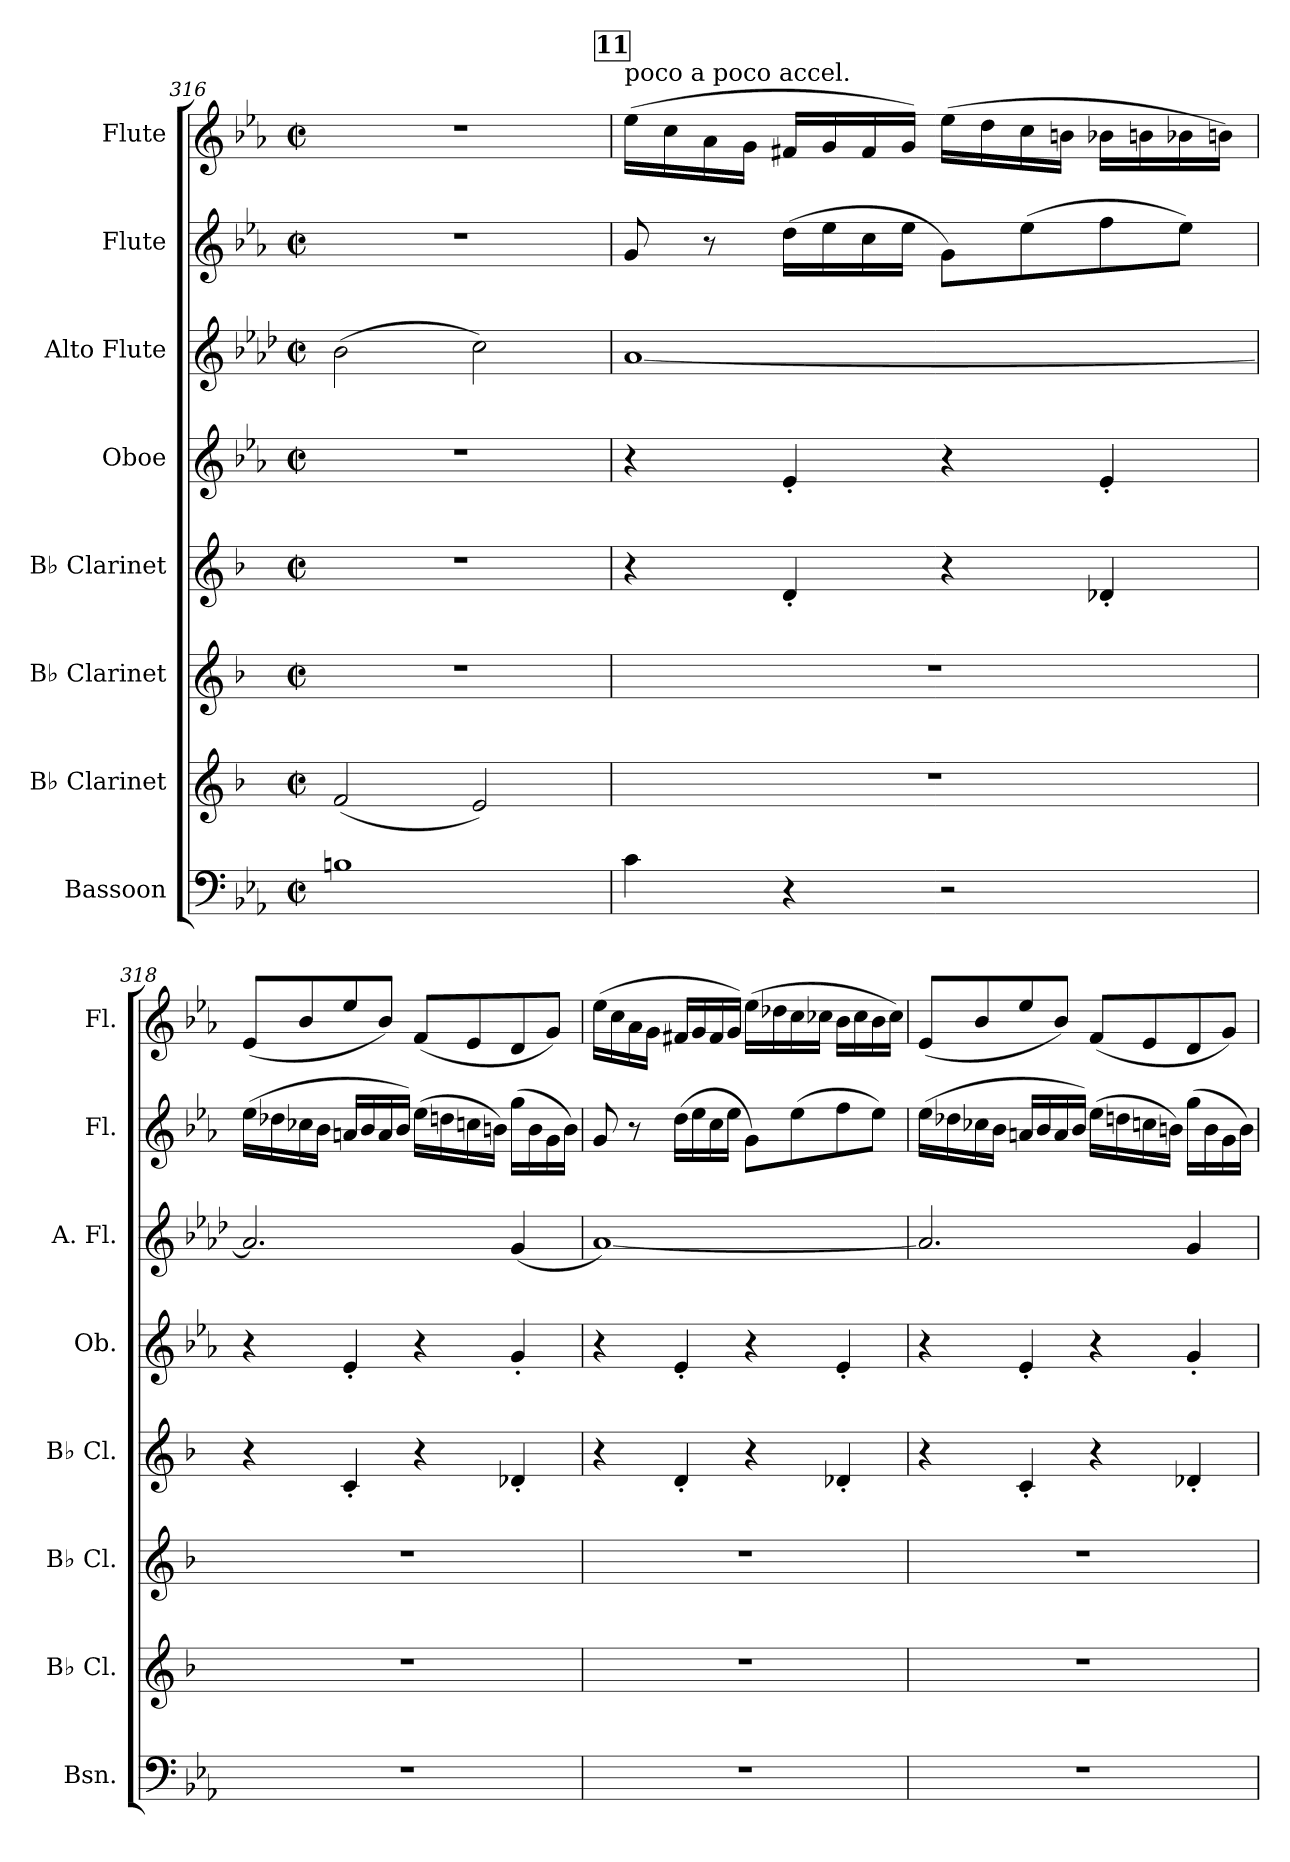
**kern	**kern	**kern	**kern	**kern	**kern	**kern	**kern
*part8	*part7	*part6	*part5	*part4	*part3	*part2	*part1
*staff8	*staff7	*staff6	*staff5	*staff4	*staff3	*staff2	*staff1
*I"Bassoon	*I"B♭ Clarinet	*I"B♭ Clarinet	*I"B♭ Clarinet	*I"Oboe	*I"Alto Flute	*I"Flute	*I"Flute
*I'Bsn.	*I'B♭ Cl.	*I'B♭ Cl.	*I'B♭ Cl.	*I'Ob.	*I'A. Fl.	*I'Fl.	*I'Fl.
*clefF4	*clefG2	*clefG2	*clefG2	*clefG2	*clefG2	*clefG2	*clefG2
*	*ITrd1c2	*ITrd1c2	*ITrd1c2	*	*ITrd3c5	*	*
*k[b-e-a-]	*k[b-e-a-]	*k[b-e-a-]	*k[b-e-a-]	*k[b-e-a-]	*k[b-e-a-]	*k[b-e-a-]	*k[b-e-a-]
*M2/2	*M2/2	*M2/2	*M2/2	*M2/2	*M2/2	*M2/2	*M2/2
*met(c|)	*met(c|)	*met(c|)	*met(c|)	*met(c|)	*met(c|)	*met(c|)	*met(c|)
=316	=316	=316	=316	=316	=316	=316	=316
1Bn	(<2e-/	1r	1r	1r	(>2f\	1r	1r
.	2d/)	.	.	.	2g\)	.	.
!!LO:LB:g=z
!!LO:REH:place=s1:a:B:fs=14:t=11
=317	=317	=317	=317	=317	=317	=317	=317
!	!	!	!	!	!	!	!LO:TX:t=poco a poco accel.
4c\	1r	1r	4r	4r	[1e-	8g/	(>16ee-\LL
.	.	.	.	.	.	.	16cc\
.	.	.	.	.	.	8r	16a-\
.	.	.	.	.	.	.	16g\JJ
4r	.	.	4c'/	4e-'/	.	(>16dd\LL	16f#X/LL
.	.	.	.	.	.	16ee-\	16g/
.	.	.	.	.	.	16cc\	16f#/
.	.	.	.	.	.	16ee-\JJ	16g/JJ)
2r	.	.	4r	4r	.	8g\L)	(>16ee-\LL
.	.	.	.	.	.	.	16dd\
.	.	.	.	.	.	(>8ee-\	16cc\
.	.	.	.	.	.	.	16bn\JJ
.	.	.	4c-X'/	4e-'/	.	8ff\	16b-X\LL
.	.	.	.	.	.	.	16bn\
.	.	.	.	.	.	8ee-\J)	16b-X\
.	.	.	.	.	.	.	16bn\JJ)
=318	=318	=318	=318	=318	=318	=318	=318
*	*	*	*	*	*	*	*MM120
1r	1r	1r	4r	4r	2.e-/]	(>16ee-\LL	(<8e-/L
.	.	.	.	.	.	16dd-X\	.
.	.	.	.	.	.	16cc-X\	8b-/
.	.	.	.	.	.	16b-\JJ	.
.	.	.	4B-'/	4e-'/	.	16an/LL	8ee-/
.	.	.	.	.	.	16b-/	.
.	.	.	.	.	.	16a/	8b-/J)
.	.	.	.	.	.	16b-/JJ)	.
*	*	*	*	*	*	*	*MM126
.	.	.	4r	4r	.	(>16ee-\LL	(<8f/L
.	.	.	.	.	.	16ddn\	.
.	.	.	.	.	.	16ccn\	8e-/
.	.	.	.	.	.	16bn\JJ)	.
.	.	.	4c-X'/	4g'/	(<4d/	(>16gg\LL	8d/
.	.	.	.	.	.	16b\	.
.	.	.	.	.	.	16g\	8g/J)
.	.	.	.	.	.	16b\JJ)	.
=319	=319	=319	=319	=319	=319	=319	=319
*	*	*	*	*	*	*	*MM130
1r	1r	1r	4r	4r	[1e-)	8g/	(>16ee-\LL
.	.	.	.	.	.	.	16cc\
.	.	.	.	.	.	8r	16a-\
.	.	.	.	.	.	.	16g\JJ
.	.	.	4c'/	4e-'/	.	(>16dd\LL	16f#X/LL
.	.	.	.	.	.	16ee-\	16g/
.	.	.	.	.	.	16cc\	16f#/
.	.	.	.	.	.	16ee-\JJ	16g/JJ)
*	*	*	*	*	*	*	*MM136
.	.	.	4r	4r	.	8g\L)	(>16ee-\LL
.	.	.	.	.	.	.	16dd-X\
.	.	.	.	.	.	(>8ee-\	16cc\
.	.	.	.	.	.	.	16cc-X\JJ
.	.	.	4c-X'/	4e-'/	.	8ff\	16b-\LL
.	.	.	.	.	.	.	16cc-\
.	.	.	.	.	.	8ee-\J)	16b-\
.	.	.	.	.	.	.	16cc-\JJ)
!!LO:PB:g=z
=320	=320	=320	=320	=320	=320	=320	=320
*	*	*	*	*	*	*	*MM140
1r	1r	1r	4r	4r	2.e-/]	(>16ee-\LL	(<8e-/L
.	.	.	.	.	.	16dd-X\	.
.	.	.	.	.	.	16cc-X\	8b-/
.	.	.	.	.	.	16b-\JJ	.
.	.	.	4B-'/	4e-'/	.	16an/LL	8ee-/
.	.	.	.	.	.	16b-/	.
.	.	.	.	.	.	16a/	8b-/J)
.	.	.	.	.	.	16b-/JJ)	.
.	.	.	4r	4r	.	(>16ee-\LL	(<8f/L
.	.	.	.	.	.	16ddn\	.
.	.	.	.	.	.	16ccn\	8e-/
.	.	.	.	.	.	16bn\JJ)	.
.	.	.	4c-X'/	4g'/	4d/	(>16gg\LL	8d/
.	.	.	.	.	.	16b\	.
.	.	.	.	.	.	16g\	8g/J)
.	.	.	.	.	.	16b\JJ)	.
=	=	=	=	=	=	=	=
*-	*-	*-	*-	*-	*-	*-	*-
